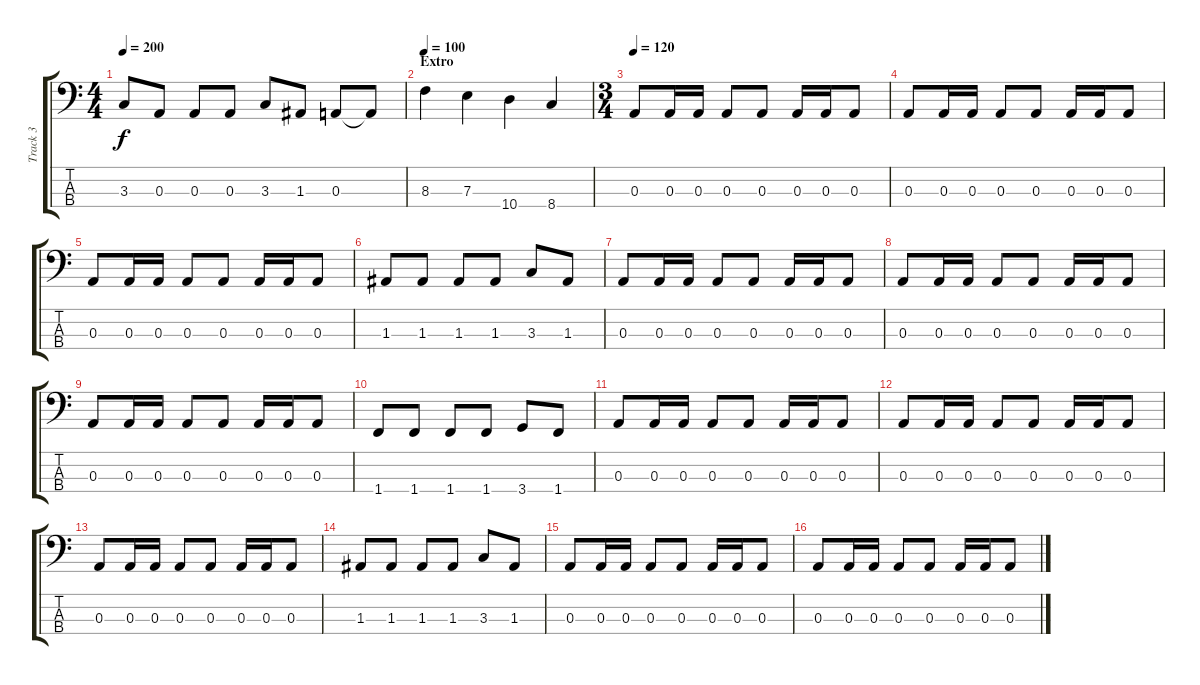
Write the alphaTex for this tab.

\track ("Track 3" "Track 3") {instrument electricbasspick}
\staff {score tabs}
\tuning (G2 D2 A1 E1) {hide}
\ts (4 4)
\tempo 200
\clef f4
\ks c
3.3{t}.8{dy f} 0.3.8 0.3.8 0.3.8 3.3.8 1.3.8 0.3.8 0.3{t}.8 |
\section ("" "Extro")
\tempo 100
8.3.4 7.3.4 10.4.4 8.4.4 |
\ts (3 4)
\tempo 120
0.3.8 0.3.16 0.3.16 0.3.8 0.3.8 0.3.16 0.3.16 0.3.8 |
0.3.8 0.3.16 0.3.16 0.3.8 0.3.8 0.3.16 0.3.16 0.3.8 |
0.3.8 0.3.16 0.3.16 0.3.8 0.3.8 0.3.16 0.3.16 0.3.8 |
1.3.8 1.3.8 1.3.8 1.3.8 3.3.8 1.3.8 |
0.3.8 0.3.16 0.3.16 0.3.8 0.3.8 0.3.16 0.3.16 0.3.8 |
0.3.8 0.3.16 0.3.16 0.3.8 0.3.8 0.3.16 0.3.16 0.3.8 |
0.3.8 0.3.16 0.3.16 0.3.8 0.3.8 0.3.16 0.3.16 0.3.8 |
1.4.8 1.4.8 1.4.8 1.4.8 3.4.8 1.4.8 |
0.3.8 0.3.16 0.3.16 0.3.8 0.3.8 0.3.16 0.3.16 0.3.8 |
0.3.8 0.3.16 0.3.16 0.3.8 0.3.8 0.3.16 0.3.16 0.3.8 |
0.3.8 0.3.16 0.3.16 0.3.8 0.3.8 0.3.16 0.3.16 0.3.8 |
1.3.8 1.3.8 1.3.8 1.3.8 3.3.8 1.3.8 |
0.3.8 0.3.16 0.3.16 0.3.8 0.3.8 0.3.16 0.3.16 0.3.8 |
0.3.8 0.3.16 0.3.16 0.3.8 0.3.8 0.3.16 0.3.16 0.3.8
